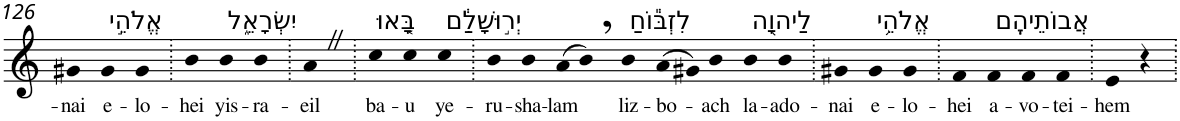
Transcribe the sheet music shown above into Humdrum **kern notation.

**kern	**text
*part1	*part1
*staff1	*staff1
*I"Piano	*
*I'Pno	*
!!LO:PB:g=z
*clefG2	*
*k[]	*
=126	=126
!	!LO:LY:b
4g#X	-nai
!LO:TX:a:t=אֱלֹהֵ֣י	!
!	!LO:LY:b
4g#	e-
!	!LO:LY:b
4g#	-lo-
=127.	=127.
!	!LO:LY:b
4b	-hei
!LO:TX:a:t=יִשְׂרָאֵ֑ל	!
!	!LO:LY:b
4b	yis-
!	!LO:LY:b
4b	-ra-
=128.	=128.
!	!LO:LY:b
4aZ	-eil
=129.	=129.
!LO:TX:a:t=בָּ֚אוּ	!
!	!LO:LY:b
4cc	ba-
!	!LO:LY:b
4cc	-u
!LO:TX:a:t=יְר֣וּשָׁלִַ֔ם	!
!	!LO:LY:b
4cc	ye-
=130.	=130.
!	!LO:LY:b
4b	-ru-
!	!LO:LY:b
4b	-sha-
!	!LO:LY:b
(>8a	-lam
8b,)	.
!LO:TX:a:t=לִזְבּ֕וֹחַ	!
!	!LO:LY:b
4b	liz-
!	!LO:LY:b
(>8a	-bo-
8g#X)	.
!	!LO:LY:b
4b	-ach
!LO:TX:a:t=לַיהוָ֖ה	!
!	!LO:LY:b
4b	la-
!	!LO:LY:b
4b	-ado-
=131.	=131.
!	!LO:LY:b
4g#X	-nai
!LO:TX:a:t=אֱלֹהֵ֥י	!
!	!LO:LY:b
4g#	e-
!	!LO:LY:b
4g#	-lo-
=132.	=132.
!	!LO:LY:b
4f	-hei
!LO:TX:a:t=אֲבוֹתֵיהֶֽם	!
!	!LO:LY:b
4f	a-
!	!LO:LY:b
4f	-vo-
!	!LO:LY:b
4f	-tei-
=133.	=133.
!	!LO:LY:b
4e	-hem
4r	.
=.	=.
*-	*-
